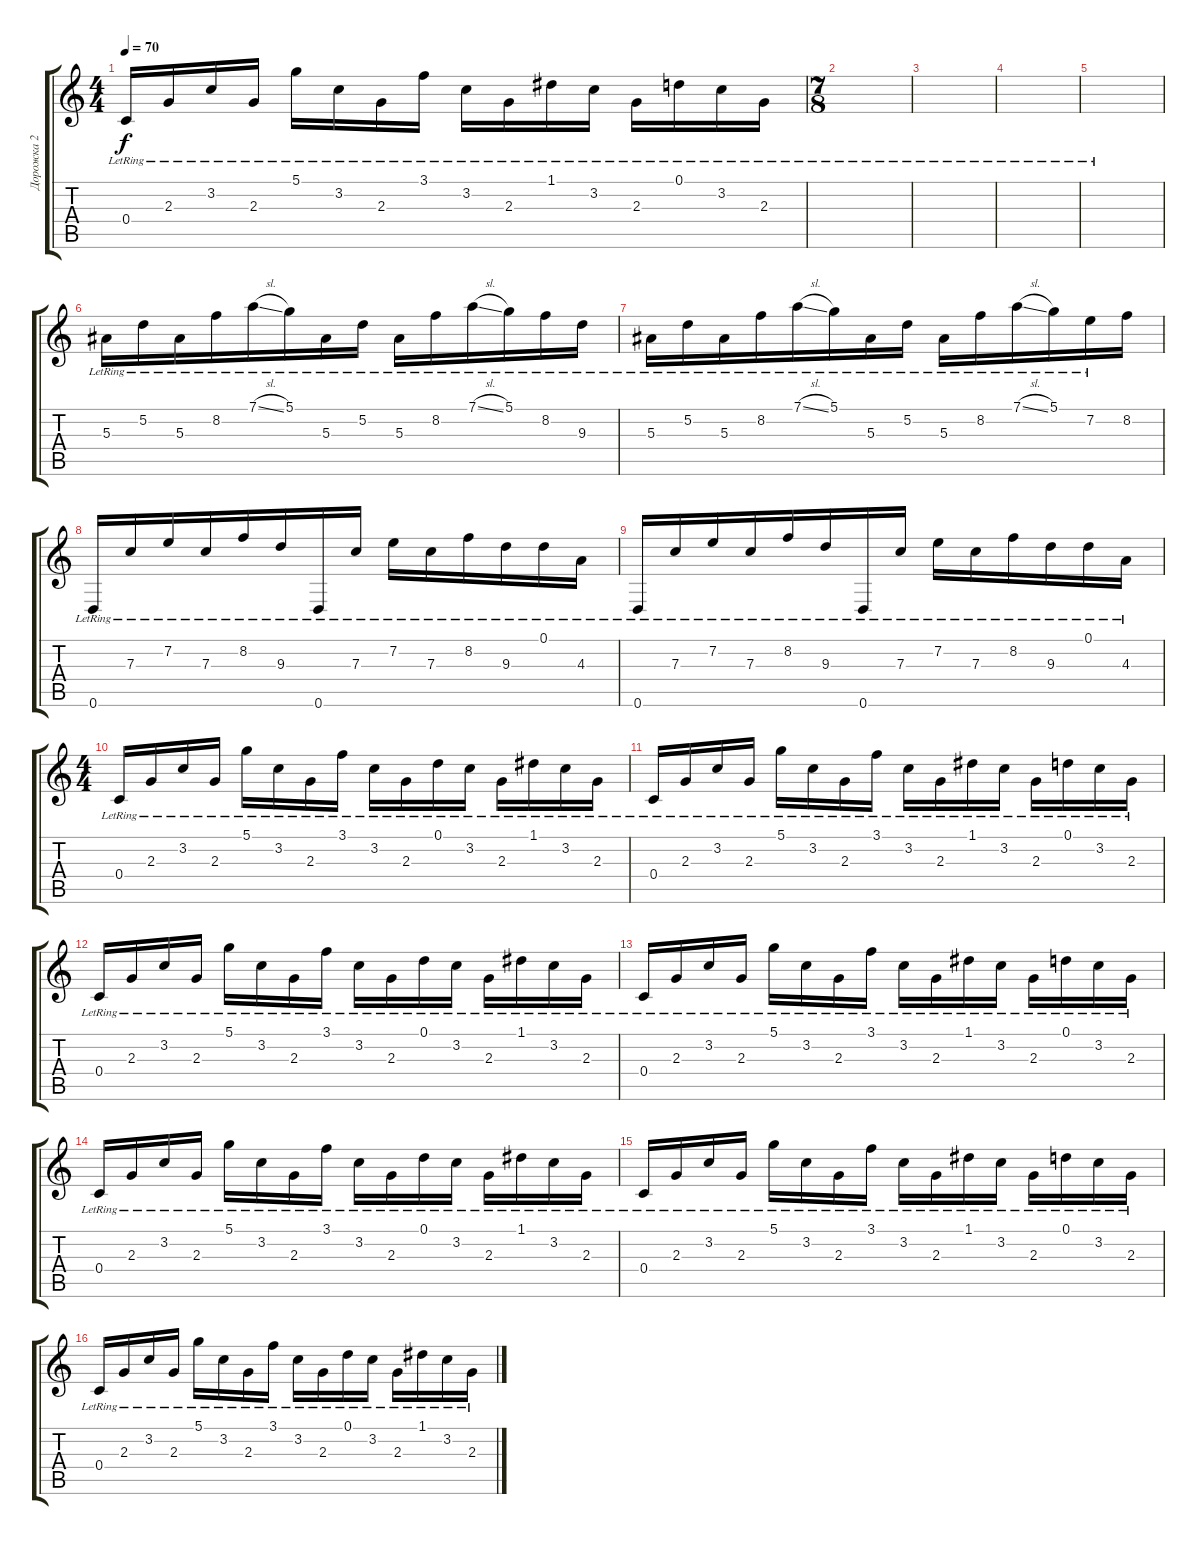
\track ("Дорожка 2" "Дорожка 2") {instrument acousticguitarsteel}
\staff {score tabs}
\tuning (D4 A3 F3 C3 G2 D2) {hide}
\ts (4 4)
\tempo 70
\clef g2
\ks c
0.4{lr}.16{dy f} 2.3{lr}.16 3.2{lr}.16 2.3{lr}.16 5.1{lr}.16 3.2{lr}.16 2.3{lr}.16 3.1{lr}.16 3.2{lr}.16 2.3{lr}.16 1.1{lr}.16 3.2{lr}.16 2.3{lr}.16 0.1{lr}.16 3.2{lr}.16 2.3{lr}.16 |
\ts (7 8)
|
|
|
|
5.3{lr}.16 5.2{lr}.16 5.3{lr}.16 8.2{lr}.16 7.1{sl lr}.16 5.1{lr}.16 5.3{lr}.16 5.2{lr}.16 5.3{lr}.16 8.2{lr}.16 7.1{sl lr}.16 5.1{lr}.16 8.2{lr}.16 9.3{lr}.16 |
5.3{lr}.16 5.2{lr}.16 5.3{lr}.16 8.2{lr}.16 7.1{sl lr}.16 5.1{lr}.16 5.3{lr}.16 5.2{lr}.16 5.3{lr}.16 8.2{lr}.16 7.1{sl lr}.16 5.1{lr}.16 7.2{lr}.16 8.2.16 |
0.6{lr}.16 7.3{lr}.16 7.2{lr}.16 7.3{lr}.16 8.2{lr}.16 9.3{lr}.16 0.6{lr}.16 7.3{lr}.16 7.2{lr}.16 7.3{lr}.16 8.2{lr}.16 9.3{lr}.16 0.1{lr}.16 4.3{lr}.16 |
0.6{lr}.16 7.3{lr}.16 7.2{lr}.16 7.3{lr}.16 8.2{lr}.16 9.3{lr}.16 0.6{lr}.16 7.3{lr}.16 7.2{lr}.16 7.3{lr}.16 8.2{lr}.16 9.3{lr}.16 0.1{lr}.16 4.3{lr}.16 |
\ts (4 4)
0.4{lr}.16 2.3{lr}.16 3.2{lr}.16 2.3{lr}.16 5.1{lr}.16 3.2{lr}.16 2.3{lr}.16 3.1{lr}.16 3.2{lr}.16 2.3{lr}.16 0.1{lr}.16 3.2{lr}.16 2.3{lr}.16 1.1{lr}.16 3.2{lr}.16 2.3{lr}.16 |
0.4{lr}.16 2.3{lr}.16 3.2{lr}.16 2.3{lr}.16 5.1{lr}.16 3.2{lr}.16 2.3{lr}.16 3.1{lr}.16 3.2{lr}.16 2.3{lr}.16 1.1{lr}.16 3.2{lr}.16 2.3{lr}.16 0.1{lr}.16 3.2{lr}.16 2.3{lr}.16 |
0.4{lr}.16 2.3{lr}.16 3.2{lr}.16 2.3{lr}.16 5.1{lr}.16 3.2{lr}.16 2.3{lr}.16 3.1{lr}.16 3.2{lr}.16 2.3{lr}.16 0.1{lr}.16 3.2{lr}.16 2.3{lr}.16 1.1{lr}.16 3.2{lr}.16 2.3{lr}.16 |
0.4{lr}.16 2.3{lr}.16 3.2{lr}.16 2.3{lr}.16 5.1{lr}.16 3.2{lr}.16 2.3{lr}.16 3.1{lr}.16 3.2{lr}.16 2.3{lr}.16 1.1{lr}.16 3.2{lr}.16 2.3{lr}.16 0.1{lr}.16 3.2{lr}.16 2.3{lr}.16 |
0.4{lr}.16 2.3{lr}.16 3.2{lr}.16 2.3{lr}.16 5.1{lr}.16 3.2{lr}.16 2.3{lr}.16 3.1{lr}.16 3.2{lr}.16 2.3{lr}.16 0.1{lr}.16 3.2{lr}.16 2.3{lr}.16 1.1{lr}.16 3.2{lr}.16 2.3{lr}.16 |
0.4{lr}.16 2.3{lr}.16 3.2{lr}.16 2.3{lr}.16 5.1{lr}.16 3.2{lr}.16 2.3{lr}.16 3.1{lr}.16 3.2{lr}.16 2.3{lr}.16 1.1{lr}.16 3.2{lr}.16 2.3{lr}.16 0.1{lr}.16 3.2{lr}.16 2.3{lr}.16 |
0.4{lr}.16 2.3{lr}.16 3.2{lr}.16 2.3{lr}.16 5.1{lr}.16 3.2{lr}.16 2.3{lr}.16 3.1{lr}.16 3.2{lr}.16 2.3{lr}.16 0.1{lr}.16 3.2{lr}.16 2.3{lr}.16 1.1{lr}.16 3.2{lr}.16 2.3{lr}.16
